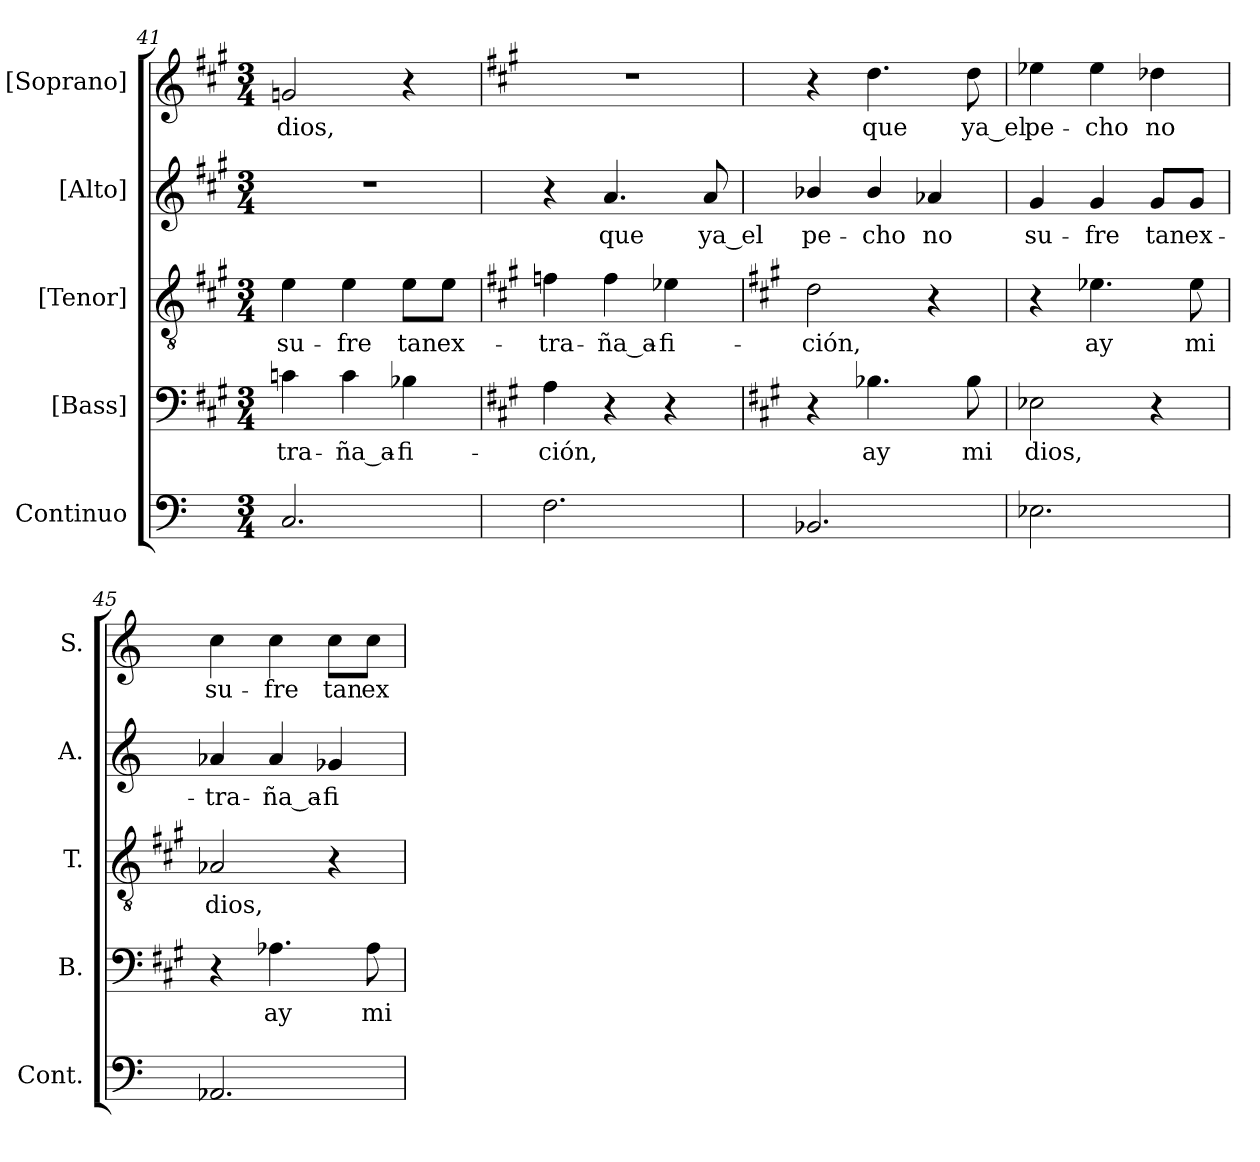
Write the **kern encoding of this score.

**kern	**kern	**text	**kern	**text	**kern	**text	**kern	**text
*part5	*part4	*part4	*part3	*part3	*part2	*part2	*part1	*part1
*staff5	*staff4	*staff4	*staff3	*staff3	*staff2	*staff2	*staff1	*staff1
*I"Continuo	*I"[Bass]	*	*I"[Tenor]	*	*I"[Alto]	*	*I"[Soprano]	*
*I'Cont.	*I'B.	*	*I'T.	*	*I'A.	*	*I'S.	*
*clefF4	*clefF4	*	*clefGv2	*	*clefG2	*	*clefG2	*
*	*	*	*ITrd7c12	*	*	*	*	*
*k[]	*k[f#c#g#]	*	*k[f#c#g#]	*	*k[f#c#g#]	*	*k[f#c#g#]	*
*C:	*A:	*	*A:	*	*A:	*	*A:	*
*M3/4	*M3/4	*	*M3/4	*	*M3/4	*	*M3/4	*
=41	=41	=41	=41	=41	=41	=41	=41	=41
!	!	!LO:LY:b:color=#000000	!	!	!	!	!	!
!	!	!	!	!LO:LY:b:color=#000000	!LO:N:vis=1	!	!	!
!	!	!	!	!	!	!	!	!LO:LY:b:color=#000000
2.Ci/	4cni\	-tra-	4Ei\	su-	2.r	.	2gni/	dios,
!	!	!LO:LY:b:color=#000000	!	!	!	!	!	!
!	!	!	!	!LO:LY:b:color=#000000	!	!	!	!
.	4ci\	-ña_a-	4Ei\	-fre	.	.	.	.
!	!	!LO:LY:b:color=#000000	!	!	!	!	!	!
!	!	!	!	!LO:LY:b:color=#000000	!	!	!	!
.	4B-Xi\	-fi-	8Ei\L	tan	.	.	4r	.
!	!	!	!	!LO:LY:b:color=#000000	!	!	!	!
.	.	.	8Ei\J	ex-	.	.	.	.
=42	=42	=42	=42	=42	=42	=42	=42	=42
*	*	*	*	*	*k[]	*	*	*
*	*	*	*	*	*C:	*	*	*
!	!	!LO:LY:b:color=#000000	!	!	!	!	!	!
!	!	!	!	!LO:LY:b:color=#000000	!	!	!LO:N:vis=1	!
2.Fi\	4Ai\	-ción,	4Fni\	-tra-	4r	.	2.r	.
!	!	!	!	!LO:LY:b:color=#000000	!	!	!	!
!	!	!	!	!	!	!LO:LY:b:color=#000000	!	!
.	4r	.	4Fi\	-ña_a-	4.ai/	que	.	.
!	!	!	!	!LO:LY:b:color=#000000	!	!	!	!
.	4r	.	4E-Xi\	-fi-	.	.	.	.
!	!	!	!	!	!	!LO:LY:b:color=#000000	!	!
.	.	.	.	.	8ai/	ya_el	.	.
=43	=43	=43	=43	=43	=43	=43	=43	=43
*	*	*	*	*	*	*	*k[]	*
*	*	*	*	*	*	*	*C:	*
!	!	!	!	!LO:LY:b:color=#000000	!	!	!	!
!	!	!	!	!	!	!LO:LY:b:color=#000000	!	!
2.BB-Xi/	4r	.	2Di\	-ción,	4b-Xi/	pe-	4r	.
!	!	!LO:LY:b:color=#000000	!	!	!	!	!	!
!	!	!	!	!	!	!LO:LY:b:color=#000000	!	!
!	!	!	!	!	!	!	!	!LO:LY:b:color=#000000
.	4.B-Xi\	ay	.	.	4b-i/	-cho	4.ddi\	que
!	!	!	!	!	!	!LO:LY:b:color=#000000	!	!
.	.	.	4r	.	4a-Xi/	no	.	.
!	!	!LO:LY:b:color=#000000	!	!	!	!	!	!
!	!	!	!	!	!	!	!	!LO:LY:b:color=#000000
.	8B-i\	mi	.	.	.	.	8ddi\	ya_el
!!LO:LB:g=z
=44	=44	=44	=44	=44	=44	=44	=44	=44
!	!	!LO:LY:b:color=#000000	!	!	!	!	!	!
!	!	!	!	!	!	!LO:LY:b:color=#000000	!	!
!	!	!	!	!	!	!	!	!LO:LY:b:color=#000000
2.E-Xi\	2E-Xi\	dios,	4r	.	4gi/	su-	4ee-Xi\	pe-
!	!	!	!	!LO:LY:b:color=#000000	!	!	!	!
!	!	!	!	!	!	!LO:LY:b:color=#000000	!	!
!	!	!	!	!	!	!	!	!LO:LY:b:color=#000000
.	.	.	4.E-Xi\	ay	4gi/	-fre	4ee-i\	-cho
!	!	!	!	!	!	!LO:LY:b:color=#000000	!	!
!	!	!	!	!	!	!	!	!LO:LY:b:color=#000000
.	4r	.	.	.	8gi/L	tan	4dd-Xi\	no
!	!	!	!	!LO:LY:b:color=#000000	!	!	!	!
!	!	!	!	!	!	!LO:LY:b:color=#000000	!	!
.	.	.	8E-i\	mi	8gi/J	ex-	.	.
=45	=45	=45	=45	=45	=45	=45	=45	=45
!	!	!	!	!LO:LY:b:color=#000000	!	!	!	!
!	!	!	!	!	!	!LO:LY:b:color=#000000	!	!
!	!	!	!	!	!	!	!	!LO:LY:b:color=#000000
2.AA-Xi/	4r	.	2AA-Xi/	dios,	4a-Xi/	-tra-	4cci\	su-
!	!	!LO:LY:b:color=#000000	!	!	!	!	!	!
!	!	!	!	!	!	!LO:LY:b:color=#000000	!	!
!	!	!	!	!	!	!	!	!LO:LY:b:color=#000000
.	4.A-Xi\	ay	.	.	4a-i/	-ña_a-	4cci\	-fre
!	!	!	!	!	!	!LO:LY:b:color=#000000	!	!
!	!	!	!	!	!	!	!	!LO:LY:b:color=#000000
.	.	.	4r	.	4g-Xi/	-fi-	8cci\L	tan
!	!	!LO:LY:b:color=#000000	!	!	!	!	!	!
!	!	!	!	!	!	!	!	!LO:LY:b:color=#000000
.	8A-i\	mi	.	.	.	.	8cci\J	ex-
=	=	=	=	=	=	=	=	=
*-	*-	*-	*-	*-	*-	*-	*-	*-
